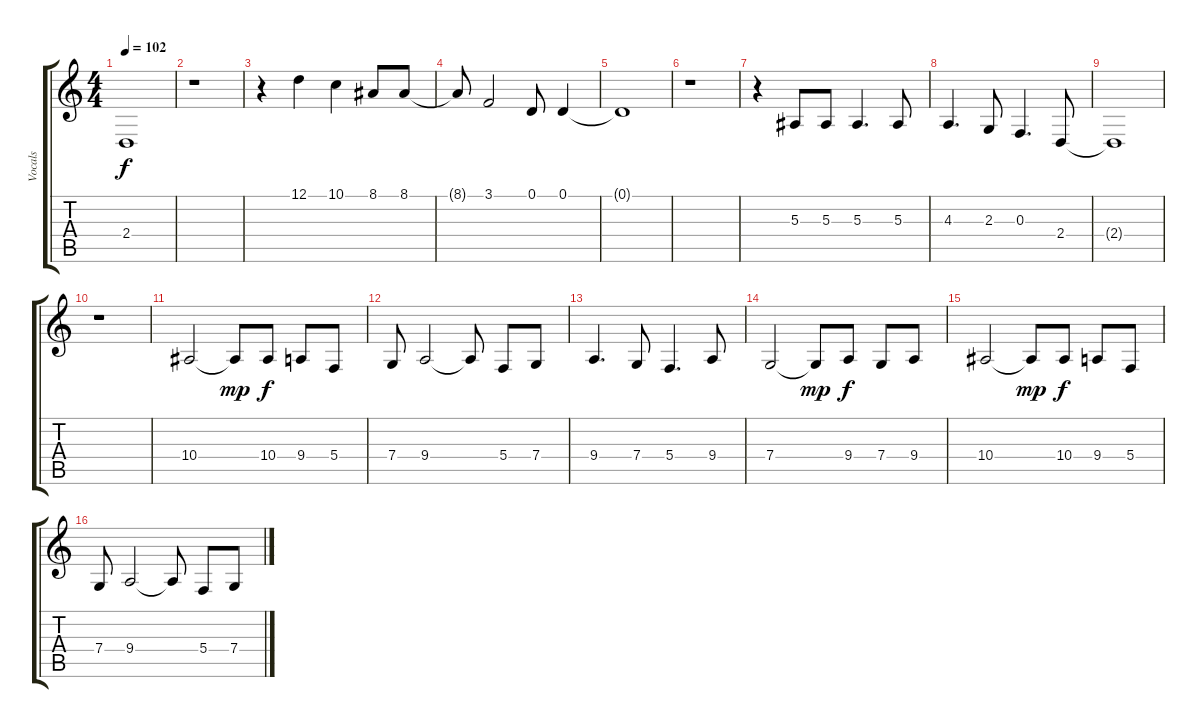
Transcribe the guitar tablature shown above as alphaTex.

\track ("Vocals" "Vocals") {instrument voiceoohs}
\staff {score tabs}
\tuning (D4 A3 F3 C3 G2 D2) {hide}
\ts (4 4)
\tempo 102
\clef g2
\ks c
2.4{t}.1{dy f} |
r.1 |
r.4 12.1.4 10.1.4 8.1.8 8.1.8 |
8.1{t}.8 3.1.2 0.1.8 0.1.4 |
0.1{t}.1 |
r.1 |
r.4 5.3.8 5.3.8 5.3.4{d} 5.3.8 |
4.3.4{d} 2.3.8 0.3.4{d} 2.4.8 |
2.4{t}.1 |
r.1 |
10.4.2 10.4{t}.8{dy mp} 10.4.8{dy f} 9.4.8 5.4.8 |
7.4.8 9.4.2 9.4{t}.8 5.4.8 7.4.8 |
9.4.4{d} 7.4.8 5.4.4{d} 9.4.8 |
7.4.2 7.4{t}.8{dy mp} 9.4.8{dy f} 7.4.8 9.4.8 |
10.4.2 10.4{t}.8{dy mp} 10.4.8{dy f} 9.4.8 5.4.8 |
7.4.8 9.4.2 9.4{t}.8 5.4.8 7.4.8
